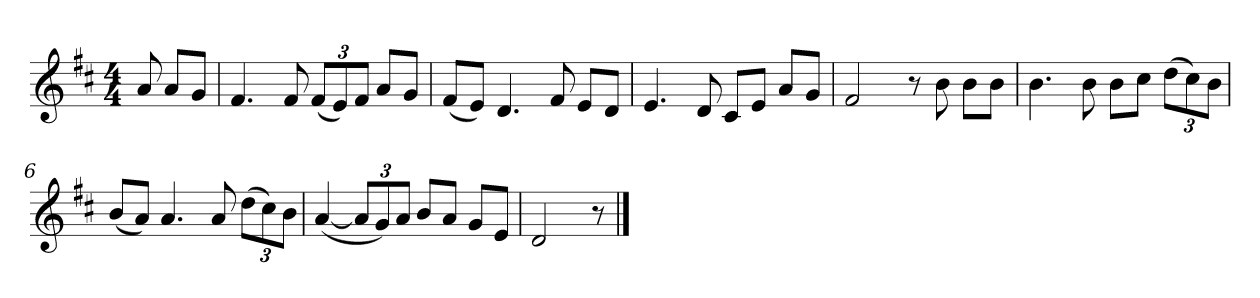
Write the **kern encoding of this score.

**kern
*part1
*staff1
*k[f#c#]
*M4/4
*MM120
=
8a
8aL
8gJ
=1
4.f#
8f#
(12f#L
12e)
12f#J
8aL
8gJ
=2
(8f#L
8eJ)
4.d
8f#
8eL
8dJ
=3
4.e
8d
8c#L
8eJ
8aL
8gJ
=4
2f#
8r
8b
8bL
8bJ
=5
4.b
8b
8bL
8cc#J
(12ddL
12cc#)
12bJ
=6
(8bL
8aJ)
4.a
8a
(12ddL
12cc#)
12bJ
=7
([4a
12aL]
12g)
12aJ
8bL
8aJ
8gL
8eJ
=8
2d
8r
==
*-
